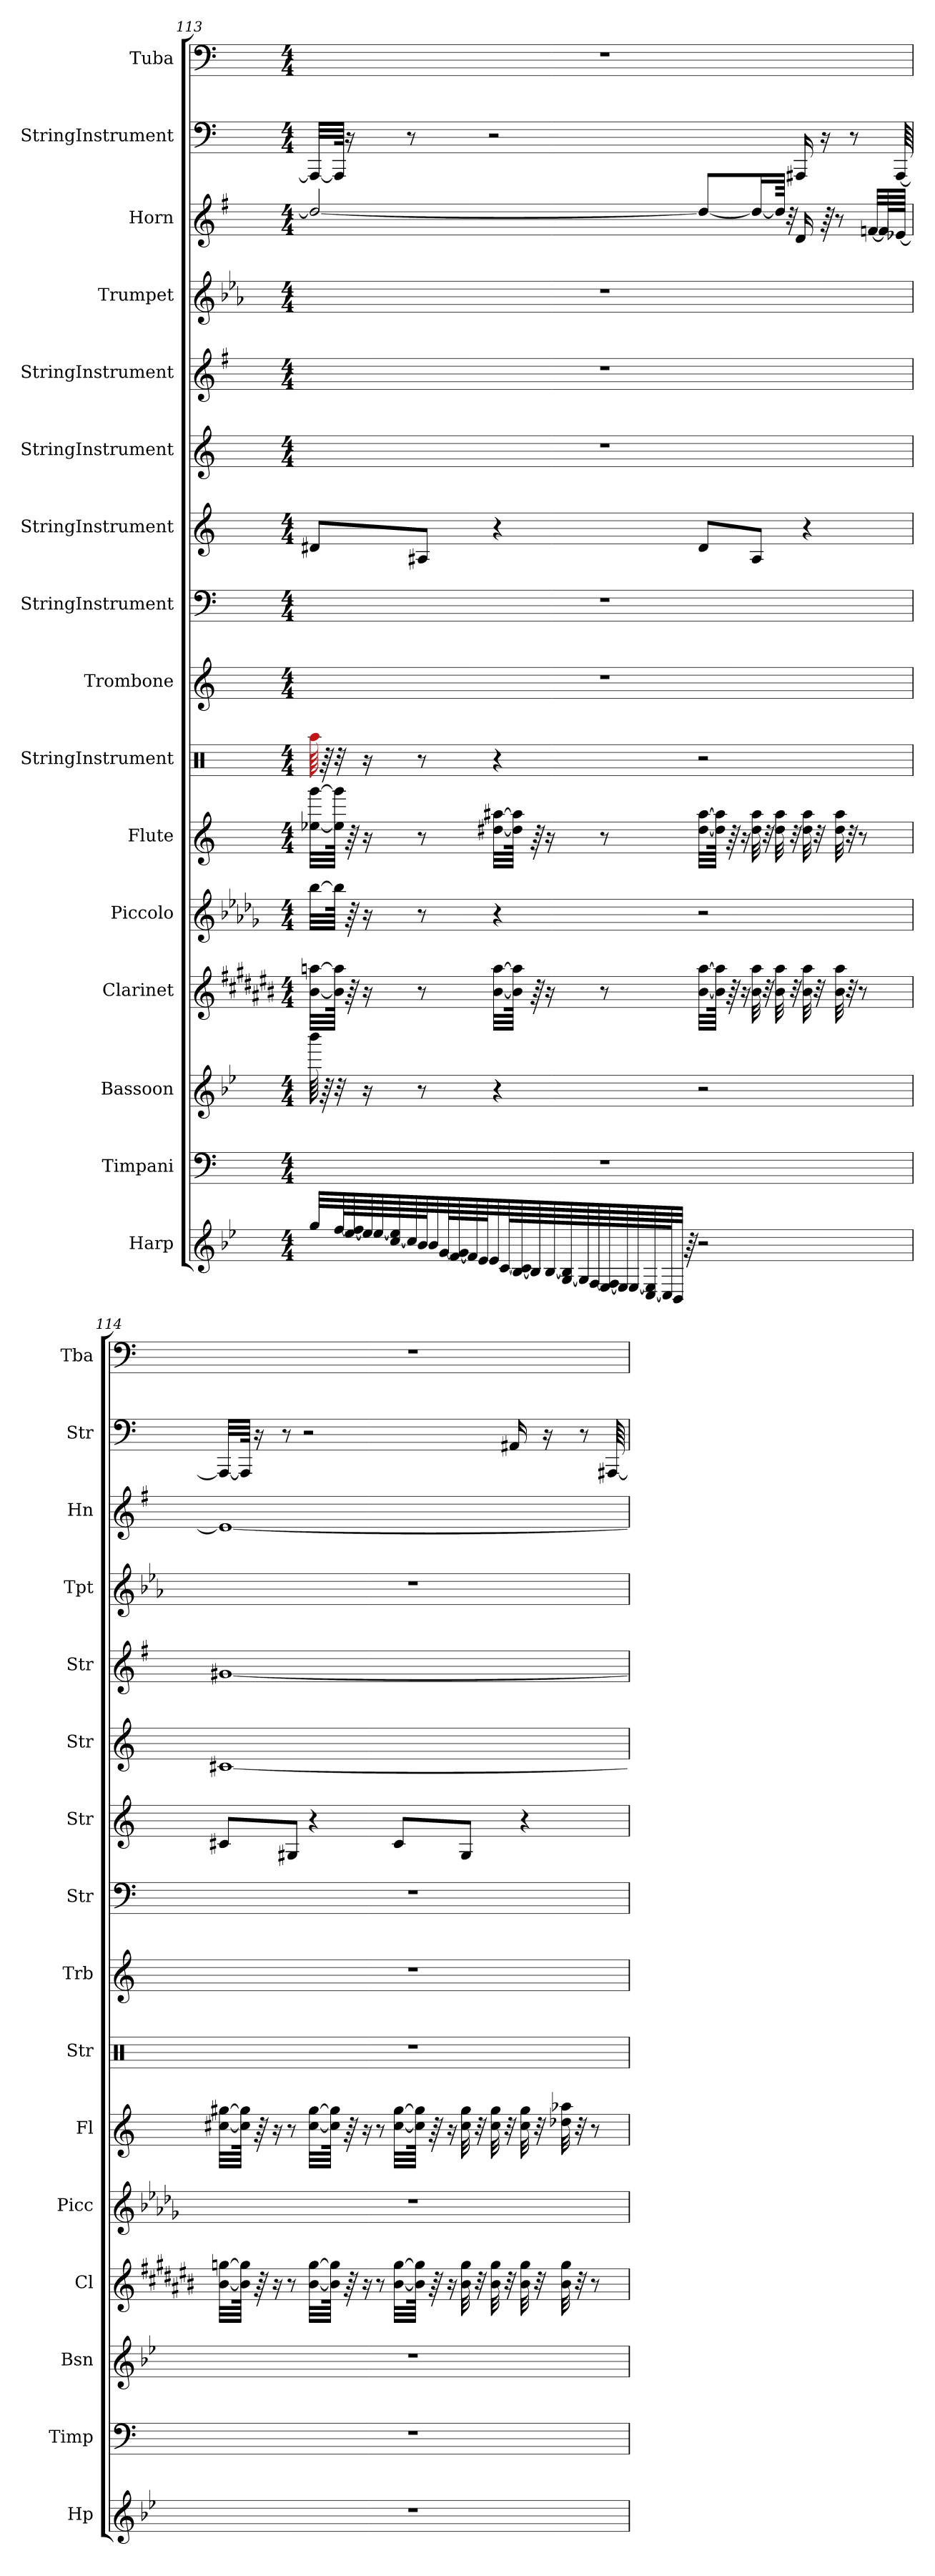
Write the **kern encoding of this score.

**kern	**kern	**kern	**kern	**kern	**kern	**kern	**kern	**kern	**kern	**kern	**kern	**kern	**kern	**kern	**kern
*part16	*part15	*part14	*part13	*part12	*part11	*part10	*part9	*part8	*part7	*part6	*part5	*part4	*part3	*part2	*part1
*staff16	*staff15	*staff14	*staff13	*staff12	*staff11	*staff10	*staff9	*staff8	*staff7	*staff6	*staff5	*staff4	*staff3	*staff2	*staff1
*I"Harp	*I"Timpani	*I"Bassoon	*I"Clarinet	*I"Piccolo	*I"Flute	*I"StringInstrument	*I"Trombone	*I"StringInstrument	*I"StringInstrument	*I"StringInstrument	*I"StringInstrument	*I"Trumpet	*I"Horn	*I"StringInstrument	*I"Tuba
*I'Hp	*I'Timp	*I'Bsn	*I'Cl	*I'Picc	*I'Fl	*I'Str	*I'Trb	*I'Str	*I'Str	*I'Str	*I'Str	*I'Tpt	*I'Hn	*I'Str	*I'Tba
!!LO:PB:g=z
*clefG2	*clefF4	*clefG2	*clefG2	*clefG2	*clefG2	*clefX	*clefG2	*clefF4	*clefG2	*clefG2	*clefG2	*clefG2	*clefG2	*clefF4	*clefF4
*	*	*	*ITrd1c2	*ITrd-7c-12	*	*	*	*	*	*	*	*ITrd1c2	*ITrd4c7	*	*
*k[b-e-]	*k[]	*k[b-e-]	*k[f#c#g#d#a#]	*k[b-e-a-d-g-]	*k[]	*k[]	*k[]	*k[]	*k[]	*k[]	*k[f#]	*k[b-e-a-d-g-]	*k[]	*k[]	*k[]
*M4/4	*M4/4	*M4/4	*M4/4	*M4/4	*M4/4	*M4/4	*M4/4	*M4/4	*M4/4	*M4/4	*M4/4	*M4/4	*M4/4	*M4/4	*M4/4
*MM130	*MM130	*MM130	*MM130	*MM130	*MM130	*MM130	*MM130	*MM130	*MM130	*MM130	*MM130	*MM130	*MM130	*MM130	*MM130
=113	=113	=113	=113	=113	=113	=113	=113	=113	=113	=113	=113	=113	=113	=113	=113
32gg/LLL	1r	64bbb-\	[32a#\ [32ggn\LLL	[32bbb-\LLL	[32ee-X\ [32ggg\LLL	64aa\	1r	1r	8d#X/L	1r	1r	1r	2g/_	32AAA#/LLL_	1r
.	.	64r	.	.	.	64r	.	.	.	.	.	.	.	.	.
[64ff/L	.	32r	64a#\] 64gg\]JJJk	64bbb-\JJJk]	64ee-\] 64ggg\]JJJk	32r	.	.	.	.	.	.	.	64AAA#/JJJk]	.
[64ee-/ 64ff/]	.	.	64r	64r	64r	.	.	.	.	.	.	.	.	16r	.
64ee-/]	.	16r	16r	16r	16r	16r	.	.	.	.	.	.	.	.	.
[64ee-/	.	.	.	.	.	.	.	.	.	.	.	.	.	.	.
[64cc/ 64ee-/]	.	.	.	.	.	.	.	.	.	.	.	.	.	.	.
64cc/]	.	.	.	.	.	.	.	.	.	.	.	.	.	8r	.
64b-/J	.	8r	8r	8r	8r	8r	.	.	8A#X/J	.	.	.	.	.	.
32b-/	.	.	.	.	.	.	.	.	.	.	.	.	.	.	.
[64g/L	.	.	.	.	.	.	.	.	.	.	.	.	.	.	.
[64f/ 64g/]	.	.	.	.	.	.	.	.	.	.	.	.	.	.	.
64f/]	.	.	.	.	.	.	.	.	.	.	.	.	.	.	.
64e-/J	.	.	.	.	.	.	.	.	.	.	.	.	.	.	.
32e-/	.	.	.	.	.	.	.	.	.	.	.	.	.	2r	.
.	.	4r	[32a#\ [32gg\LLL	4r	[32dd#X\ [32aa#X\LLL	4r	.	.	4r	.	.	.	.	.	.
[64c/L	.	.	.	.	.	.	.	.	.	.	.	.	.	.	.
[64B-/ 64c/]	.	.	64a#\] 64gg\]JJJk	.	64dd#\] 64aa#\]JJJk	.	.	.	.	.	.	.	.	.	.
64B-/]	.	.	64r	.	64r	.	.	.	.	.	.	.	.	.	.
[64B-/	.	.	16r	.	16r	.	.	.	.	.	.	.	.	.	.
[64G/ 64B-/]	.	.	.	.	.	.	.	.	.	.	.	.	.	.	.
64G/]	.	.	.	.	.	.	.	.	.	.	.	.	.	.	.
[64F/	.	.	.	.	.	.	.	.	.	.	.	.	.	.	.
[64E-/ 64F/]	.	.	8r	.	8r	.	.	.	.	.	.	.	.	.	.
64E-/]	.	.	.	.	.	.	.	.	.	.	.	.	.	.	.
[64E-/	.	.	.	.	.	.	.	.	.	.	.	.	.	.	.
[64C/ 64E-/]	.	.	.	.	.	.	.	.	.	.	.	.	.	.	.
64C/J]	.	.	.	.	.	.	.	.	.	.	.	.	.	.	.
32BB-/JJJ	.	.	.	.	.	.	.	.	.	.	.	.	.	.	.
64r	.	.	.	.	.	.	.	.	.	.	.	.	.	.	.
2r	.	2r	[32a#\ [32gg\LLL	2r	[32dd#\ [32aa#\LLL	2r	.	.	8d#/L	.	.	.	8g/L_	.	.
.	.	.	64a#\] 64gg\]JJJk	.	64dd#\] 64aa#\]JJJk	.	.	.	.	.	.	.	.	.	.
.	.	.	64r	.	64r	.	.	.	.	.	.	.	.	.	.
.	.	.	16r	.	16r	.	.	.	.	.	.	.	.	.	.
.	.	.	32a#\ 32gg\	.	32dd#\ 32aa#\	.	.	.	8A#/J	.	.	.	16g/L_	.	.
.	.	.	32r	.	32r	.	.	.	.	.	.	.	.	.	.
.	.	.	32a#\ 32gg\	.	32dd#\ 32aa#\	.	.	.	.	.	.	.	64g/JJkk]	.	.
.	.	.	.	.	.	.	.	.	.	.	.	.	32r	.	.
.	.	.	32r	.	32r	.	.	.	.	.	.	.	.	.	.
.	.	.	.	.	.	.	.	.	.	.	.	.	16G/	16AAA#X/	.
.	.	.	32a#\ 32gg\	.	32dd#\ 32aa#\	.	.	.	4r	.	.	.	.	.	.
.	.	.	32r	.	32r	.	.	.	.	.	.	.	.	.	.
.	.	.	.	.	.	.	.	.	.	.	.	.	64r	16r	.
.	.	.	32a#\ 32gg\	.	32dd#\ 32aa#\	.	.	.	.	.	.	.	8r	.	.
.	.	.	32r	.	32r	.	.	.	.	.	.	.	.	.	.
.	.	.	.	.	.	.	.	.	.	.	.	.	.	8r	.
.	.	.	8r	.	8r	.	.	.	.	.	.	.	.	.	.
.	.	.	.	.	.	.	.	.	.	.	.	.	[32B-X/LLL	.	.
.	.	.	.	.	.	.	.	.	.	.	.	.	64B-/L]	.	.
.	.	.	.	.	.	.	.	.	.	.	.	.	[64A-X/JJJJ	[64AAA#/	.
!!LO:PB:g=z
=114	=114	=114	=114	=114	=114	=114	=114	=114	=114	=114	=114	=114	=114	=114	=114
1r	1r	1r	[32a#\ [32ffn\LLL	1r	[32cc#X\ [32gg#X\LLL	1r	1r	1r	8c#X/L	[1c#X	[1g#X	1r	1A-_	32AAA#/LLL_	1r
.	.	.	64a#\] 64ff\]JJJk	.	64cc#\] 64gg#\]JJJk	.	.	.	.	.	.	.	.	64AAA#/JJJk]	.
.	.	.	64r	.	64r	.	.	.	.	.	.	.	.	16r	.
.	.	.	16r	.	16r	.	.	.	.	.	.	.	.	.	.
.	.	.	.	.	.	.	.	.	.	.	.	.	.	8r	.
.	.	.	8r	.	8r	.	.	.	8G#X/J	.	.	.	.	.	.
.	.	.	.	.	.	.	.	.	.	.	.	.	.	2r	.
.	.	.	[32a#\ [32ff\LLL	.	[32cc#\ [32gg#\LLL	.	.	.	4r	.	.	.	.	.	.
.	.	.	64a#\] 64ff\]JJJk	.	64cc#\] 64gg#\]JJJk	.	.	.	.	.	.	.	.	.	.
.	.	.	64r	.	64r	.	.	.	.	.	.	.	.	.	.
.	.	.	16r	.	16r	.	.	.	.	.	.	.	.	.	.
.	.	.	8r	.	8r	.	.	.	.	.	.	.	.	.	.
.	.	.	[32a#\ [32ff\LLL	.	[32cc#\ [32gg#\LLL	.	.	.	8c#/L	.	.	.	.	.	.
.	.	.	64a#\] 64ff\]JJJk	.	64cc#\] 64gg#\]JJJk	.	.	.	.	.	.	.	.	.	.
.	.	.	64r	.	64r	.	.	.	.	.	.	.	.	.	.
.	.	.	16r	.	16r	.	.	.	.	.	.	.	.	.	.
.	.	.	32a#\ 32ff\	.	32cc#\ 32gg#\	.	.	.	8G#/J	.	.	.	.	.	.
.	.	.	32r	.	32r	.	.	.	.	.	.	.	.	.	.
.	.	.	32a#\ 32ff\	.	32cc#\ 32gg#\	.	.	.	.	.	.	.	.	.	.
.	.	.	32r	.	32r	.	.	.	.	.	.	.	.	.	.
.	.	.	.	.	.	.	.	.	.	.	.	.	.	16AA#X/	.
.	.	.	32a#\ 32ff\	.	32cc#\ 32gg#\	.	.	.	4r	.	.	.	.	.	.
.	.	.	32r	.	32r	.	.	.	.	.	.	.	.	.	.
.	.	.	.	.	.	.	.	.	.	.	.	.	.	16r	.
.	.	.	32a#\ 32ff\	.	32dd-X\ 32aa-X\	.	.	.	.	.	.	.	.	.	.
.	.	.	32r	.	32r	.	.	.	.	.	.	.	.	.	.
.	.	.	.	.	.	.	.	.	.	.	.	.	.	8r	.
.	.	.	8r	.	8r	.	.	.	.	.	.	.	.	.	.
.	.	.	.	.	.	.	.	.	.	.	.	.	.	[64AAA#X/	.
=	=	=	=	=	=	=	=	=	=	=	=	=	=	=	=
*-	*-	*-	*-	*-	*-	*-	*-	*-	*-	*-	*-	*-	*-	*-	*-
